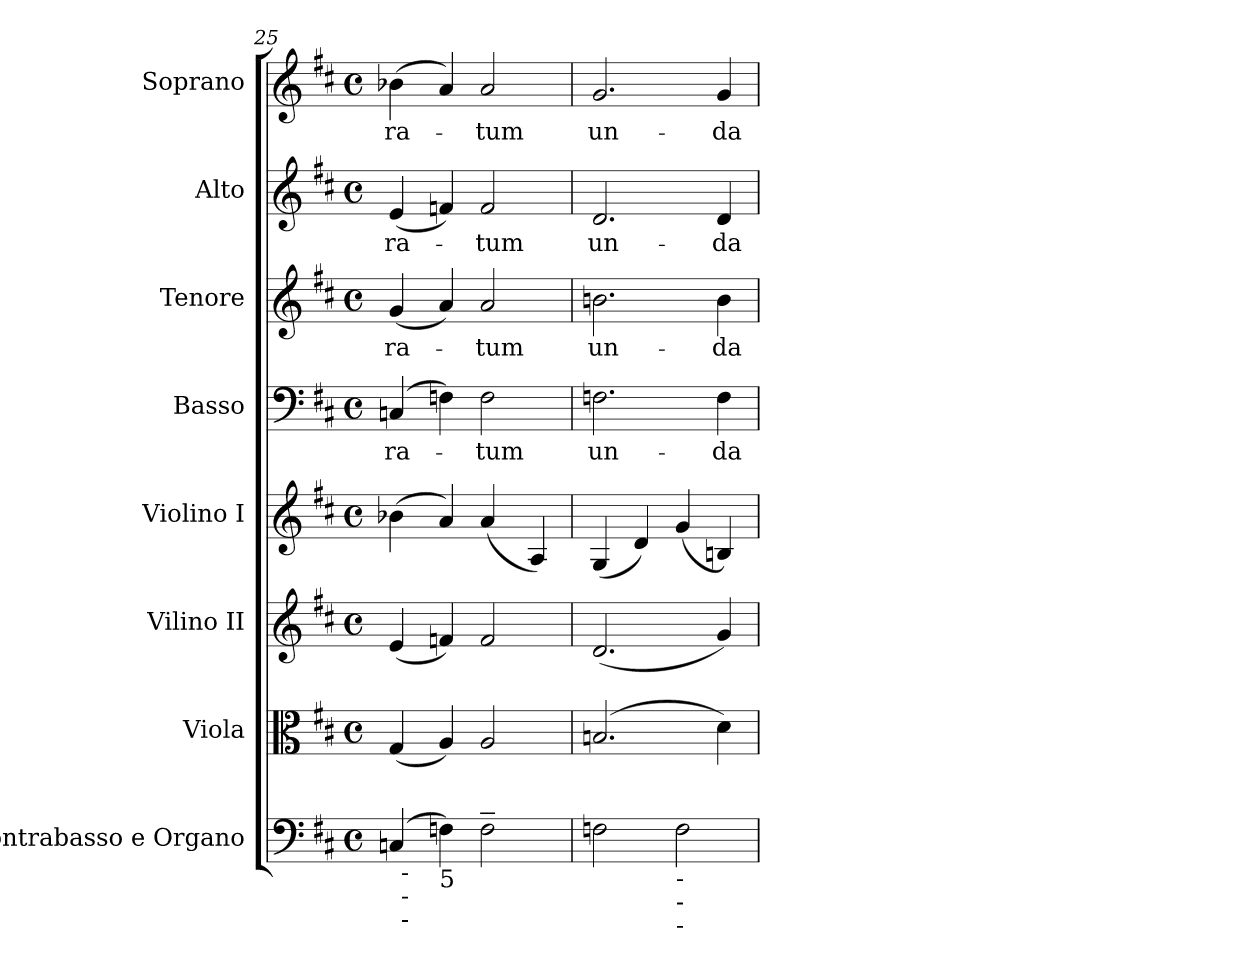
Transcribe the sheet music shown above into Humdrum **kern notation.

**kern	**kern	**kern	**kern	**kern	**text	**kern	**text	**kern	**text	**kern	**text
*part8	*part7	*part6	*part5	*part4	*part4	*part3	*part3	*part2	*part2	*part1	*part1
*staff8	*staff7	*staff6	*staff5	*staff4	*staff4	*staff3	*staff3	*staff2	*staff2	*staff1	*staff1
*I"Contrabasso e Organo	*I"Viola	*I"Vilino II	*I"Violino I	*I"Basso	*	*I"Tenore	*	*I"Alto	*	*I"Soprano	*
*I'Cb. e Org.	*I'Vla.	*I'Vl. II	*I'Vl. I	*I'B	*	*I'T	*	*I'A	*	*I'S	*
!!LO:PB:g=z
*clefF4	*clefC3	*clefG2	*clefG2	*clefF4	*	*clefG2	*	*clefG2	*	*clefG2	*
*k[f#c#]	*k[f#c#]	*k[f#c#]	*k[f#c#]	*k[f#c#]	*	*k[f#c#]	*	*k[f#c#]	*	*k[f#c#]	*
*D:	*D:	*D:	*D:	*D:	*	*D:	*	*D:	*	*D:	*
*M4/4	*M4/4	*M4/4	*M4/4	*M4/4	*	*M4/4	*	*M4/4	*	*M4/4	*
*met(c)	*met(c)	*met(c)	*met(c)	*met(c)	*	*met(c)	*	*met(c)	*	*met(c)	*
=25	=25	=25	=25	=25	=25	=25	=25	=25	=25	=25	=25
!	!	!	!	!	!LO:LY:b	!	!LO:LY:b	!	!LO:LY:b	!	!LO:LY:b
*^	*	*	*	*	*	*	*	*	*	*	*
(4Cn/	32ryy	(<4G/	(<4e/	(>4b-X\	(4Cn/	-ra-	(<4g/	-ra-	(<4e/	-ra-	(>4b-X\	-ra-
!	!LO:TX:b:t=-\n-\n-	!	!	!	!	!	!	!	!	!	!	!
.	2ryy	.	.	.	.	.	.	.	.	.	.	.
!LO:TX:b:t=5	!	!	!	!	!	!	!	!	!	!	!	!
4Fn\)	.	4A/)	4fn/)	4a/)	4Fn\)	.	4a/)	.	4fn/)	.	4a/)	.
!	!	!	!	!	!	!LO:LY:b	!	!LO:LY:b	!	!LO:LY:b	!	!LO:LY:b
2F~\	.	2A/	2f/	(<4a/	2F\	-tum	2a/	-tum	2f/	-tum	2a/	-tum
.	4...ryy	.	.	.	.	.	.	.	.	.	.	.
.	.	.	.	4A/)	.	.	.	.	.	.	.	.
=26	=26	=26	=26	=26	=26	=26	=26	=26	=26	=26	=26	=26
!LO:TX:b:t=6\n4\n2	!	!	!	!	!	!	!	!	!	!	!	!
!	!	!	!	!	!	!LO:LY:b	!	!LO:LY:b	!	!LO:LY:b	!	!LO:LY:b
*v	*v	*	*	*	*	*	*	*	*	*	*	*
2Fn\	(2.Bn/	(<2.d/	(<4G/	2.Fn\	un-	2.bn\	un-	2.d/	un-	2.g/	un-
.	.	.	4d/)	.	.	.	.	.	.	.	.
!LO:TX:b:t=-\n-\n-	!	!	!	!	!	!	!	!	!	!	!
2F\	.	.	(<4g/	.	.	.	.	.	.	.	.
!	!	!	!	!	!LO:LY:b	!	!LO:LY:b	!	!LO:LY:b	!	!LO:LY:b
.	4d\)	4g/)	4Bn/)	4F\	-da	4b\	-da	4d/	-da	4g/	-da
=	=	=	=	=	=	=	=	=	=	=	=
*-	*-	*-	*-	*-	*-	*-	*-	*-	*-	*-	*-
